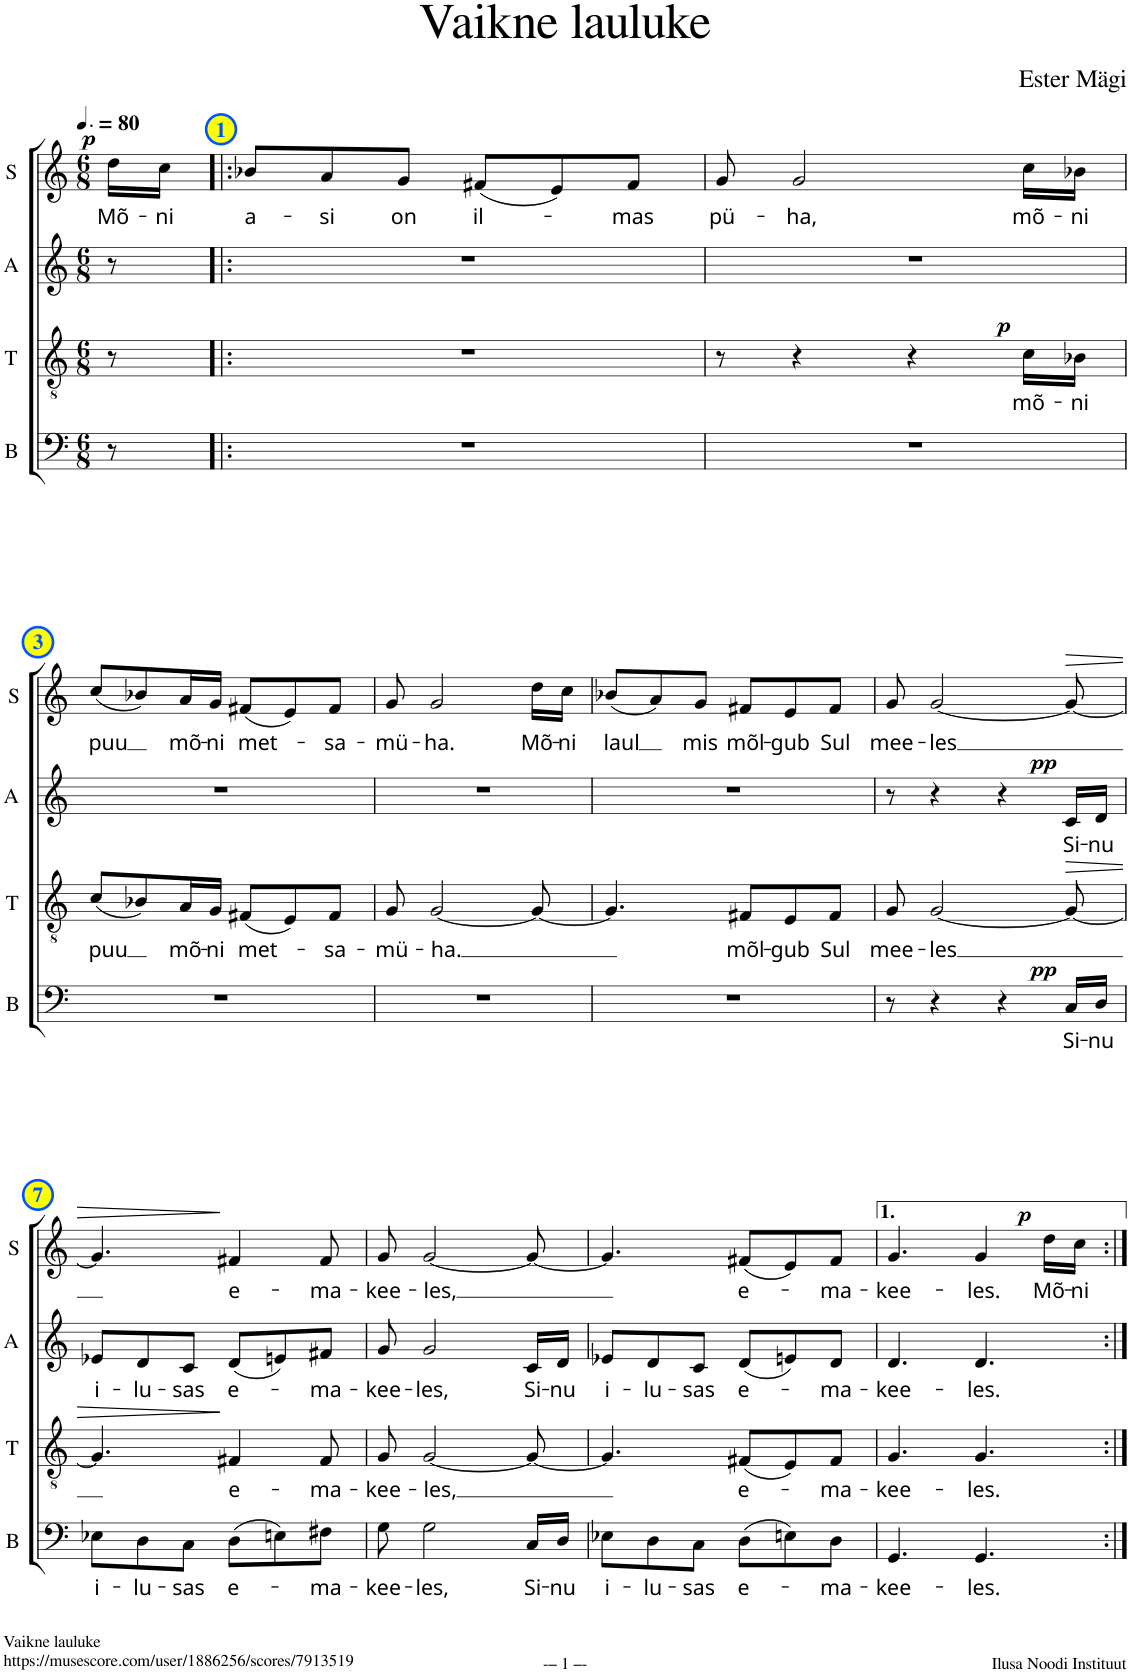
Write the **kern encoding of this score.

**kern	**text	**dynam	**kern	**text	**dynam	**kern	**text	**dynam	**kern	**text	**dynam
*part4	*part4	*part4	*part3	*part3	*part3	*part2	*part2	*part2	*part1	*part1	*part1
*staff4	*staff4	*staff4	*staff3	*staff3	*staff3	*staff2	*staff2	*staff2	*staff1	*staff1	*staff1
*I"B	*	*	*I"T	*	*	*I"A	*	*	*I"S	*	*
*I'B	*	*	*I'T	*	*	*I'A	*	*	*I'S	*	*
*clefF4	*	*	*clefGv2	*	*	*clefG2	*	*	*clefG2	*	*
*	*	*	*	*	*	*Trd1c2	*	*	*	*	*
*k[]	*	*	*k[]	*	*	*k[]	*	*	*k[]	*	*
*M6/8	*	*	*M6/8	*	*	*M6/8	*	*	*M6/8	*	*
*MM120	*	*	*MM120	*	*	*MM120	*	*	*MM120	*	*
=	=	=	=	=	=	=	=	=	=	=	=
!	!	!	!	!	!	!	!	!	!	!LO:LY:b	!LO:DY:a
8r	.	.	8r	.	.	8r	.	.	16dd\LL	Mõ-	p
!	!	!	!	!	!	!	!	!	!	!LO:LY:b	!
.	.	.	.	.	.	.	.	.	16cc\JJ	-ni	.
=1!|:	=1!|:	=1!|:	=1!|:	=1!|:	=1!|:	=1!|:	=1!|:	=1!|:	=1!|:	=1!|:	=1!|:
!	!	!	!	!	!	!	!	!	!	!LO:LY:b	!
2.r	.	.	2.r	.	.	2.r	.	.	8b-X/L	a-	.
!	!	!	!	!	!	!	!	!	!	!LO:LY:b	!
.	.	.	.	.	.	.	.	.	8a/	-si	.
!	!	!	!	!	!	!	!	!	!	!LO:LY:b	!
.	.	.	.	.	.	.	.	.	8g/J	on	.
!	!	!	!	!	!	!	!	!	!	!LO:LY:b	!
.	.	.	.	.	.	.	.	.	(8f#X/L	il-	.
.	.	.	.	.	.	.	.	.	8e/)	.	.
!	!	!	!	!	!	!	!	!	!	!LO:LY:b	!
.	.	.	.	.	.	.	.	.	8f#/J	-mas	.
=2	=2	=2	=2	=2	=2	=2	=2	=2	=2	=2	=2
!	!	!	!	!	!	!	!	!	!	!LO:LY:b	!
2.r	.	.	8r	.	.	2.r	.	.	8g/	pü-	.
!	!	!	!	!	!	!	!	!	!	!LO:LY:b	!
.	.	.	4r	.	.	.	.	.	2g/	-ha,	.
.	.	.	4r	.	.	.	.	.	.	.	.
!	!	!	!	!LO:LY:b	!LO:DY:a	!	!	!	!	!LO:LY:b	!
.	.	.	16c\LL	mõ-	p	.	.	.	16cc\LL	mõ-	.
!	!	!	!	!LO:LY:b	!	!	!	!	!	!LO:LY:b	!
.	.	.	16B-X\JJ	-ni	.	.	.	.	16b-X\JJ	-ni	.
!!LO:LB:g=z
=3	=3	=3	=3	=3	=3	=3	=3	=3	=3	=3	=3
!	!	!	!	!LO:LY:b	!	!	!	!	!	!LO:LY:b	!
2.r	.	.	(8c/L	puu	.	2.r	.	.	(8cc/L	puu	.
.	.	.	8B-X/)	.	.	.	.	.	8b-X/)	.	.
!	!	!	!	!LO:LY:b	!	!	!	!	!	!LO:LY:b	!
.	.	.	16A/L	mõ-	.	.	.	.	16a/L	mõ-	.
!	!	!	!	!LO:LY:b	!	!	!	!	!	!LO:LY:b	!
.	.	.	16G/JJ	-ni	.	.	.	.	16g/JJ	-ni	.
!	!	!	!	!LO:LY:b	!	!	!	!	!	!LO:LY:b	!
.	.	.	(8F#X/L	met-	.	.	.	.	(8f#X/L	met-	.
.	.	.	8E/)	.	.	.	.	.	8e/)	.	.
!	!	!	!	!LO:LY:b	!	!	!	!	!	!LO:LY:b	!
.	.	.	8F#/J	-sa-	.	.	.	.	8f#/J	-sa-	.
=4	=4	=4	=4	=4	=4	=4	=4	=4	=4	=4	=4
!	!	!	!	!LO:LY:b	!	!	!	!	!	!LO:LY:b	!
2.r	.	.	8G/	-mü-	.	2.r	.	.	8g/	-mü-	.
!	!	!	!	!LO:LY:b	!	!	!	!	!	!LO:LY:b	!
.	.	.	[2G/	-ha.	.	.	.	.	2g/	-ha.	.
!	!	!	!	!	!	!	!	!	!	!LO:LY:b	!
.	.	.	8G/_	.	.	.	.	.	16dd\LL	Mõ-	.
!	!	!	!	!	!	!	!	!	!	!LO:LY:b	!
.	.	.	.	.	.	.	.	.	16cc\JJ	-ni	.
=5	=5	=5	=5	=5	=5	=5	=5	=5	=5	=5	=5
!	!	!	!	!	!	!	!	!	!	!LO:LY:b	!
2.r	.	.	4.G/]	.	.	2.r	.	.	(8b-X/L	laul	.
.	.	.	.	.	.	.	.	.	8a/)	.	.
!	!	!	!	!	!	!	!	!	!	!LO:LY:b	!
.	.	.	.	.	.	.	.	.	8g/J	mis	.
!	!	!	!	!LO:LY:b	!	!	!	!	!	!LO:LY:b	!
.	.	.	8F#X/L	mõl-	.	.	.	.	8f#X/L	mõl-	.
!	!	!	!	!LO:LY:b	!	!	!	!	!	!LO:LY:b	!
.	.	.	8E/	-gub	.	.	.	.	8e/	-gub	.
!	!	!	!	!LO:LY:b	!	!	!	!	!	!LO:LY:b	!
.	.	.	8F#/J	Sul	.	.	.	.	8f#/J	Sul	.
=6	=6	=6	=6	=6	=6	=6	=6	=6	=6	=6	=6
!	!	!	!	!LO:LY:b	!	!	!	!	!	!LO:LY:b	!
8r	.	.	8G/	mee-	.	8r	.	.	8g/	mee-	.
!	!	!	!	!LO:LY:b	!	!	!	!	!	!LO:LY:b	!
4r	.	.	[2G/	-les	.	4r	.	.	[2g/	-les	.
4r	.	.	.	.	.	4r	.	.	.	.	.
!	!LO:LY:b	!LO:DY:a	!	!	!LO:HP:b	!	!LO:LY:b	!LO:DY:a	!	!	!LO:HP:b
16C/LL	Si-	pp	8G/_	.	>	16c/LL	Si-	pp	8g/_	.	>
!	!LO:LY:b	!	!	!	!	!	!LO:LY:b	!	!	!	!
16D/JJ	-nu	.	.	.	.	16d/JJ	-nu	.	.	.	.
!!LO:LB:g=z
=7	=7	=7	=7	=7	=7	=7	=7	=7	=7	=7	=7
!	!LO:LY:b	!	!	!	!	!	!LO:LY:b	!	!	!	!
8E-X\L	i-	.	4.G/]	.	.	8e-X/L	i-	.	4.g/]	.	.
!	!LO:LY:b	!	!	!	!	!	!LO:LY:b	!	!	!	!
8D\	-lu-	.	.	.	.	8d/	-lu-	.	.	.	.
!	!LO:LY:b	!	!	!	!	!	!LO:LY:b	!	!	!	!
8C\J	-sas	.	.	.	.	8c/J	-sas	.	.	.	.
!	!LO:LY:b	!	!	!LO:LY:b	!	!	!LO:LY:b	!	!	!LO:LY:b	!
(8D\L	e-	.	4F#X/	e-	]	(8d/L	e-	.	4f#X/	e-	]
8En\)	.	.	.	.	.	8en/)	.	.	.	.	.
!	!LO:LY:b	!	!	!LO:LY:b	!	!	!LO:LY:b	!	!	!LO:LY:b	!
8F#X\J	-ma-	.	8F#/	-ma-	.	8f#X/J	-ma-	.	8f#/	-ma-	.
=8	=8	=8	=8	=8	=8	=8	=8	=8	=8	=8	=8
!	!LO:LY:b	!	!	!LO:LY:b	!	!	!LO:LY:b	!	!	!LO:LY:b	!
8G\	-kee-	.	8G/	-kee-	.	8g/	-kee-	.	8g/	-kee-	.
!	!LO:LY:b	!	!	!LO:LY:b	!	!	!LO:LY:b	!	!	!LO:LY:b	!
2G\	-les,	.	[2G/	-les,	.	2g/	-les,	.	[2g/	-les,	.
!	!LO:LY:b	!	!	!	!	!	!LO:LY:b	!	!	!	!
16C/LL	Si-	.	8G/_	.	.	16c/LL	Si-	.	8g/_	.	.
!	!LO:LY:b	!	!	!	!	!	!LO:LY:b	!	!	!	!
16D/JJ	-nu	.	.	.	.	16d/JJ	-nu	.	.	.	.
=9	=9	=9	=9	=9	=9	=9	=9	=9	=9	=9	=9
!	!LO:LY:b	!	!	!	!	!	!LO:LY:b	!	!	!	!
8E-X\L	i-	.	4.G/]	.	.	8e-X/L	i-	.	4.g/]	.	.
!	!LO:LY:b	!	!	!	!	!	!LO:LY:b	!	!	!	!
8D\	-lu-	.	.	.	.	8d/	-lu-	.	.	.	.
!	!LO:LY:b	!	!	!	!	!	!LO:LY:b	!	!	!	!
8C\J	-sas	.	.	.	.	8c/J	-sas	.	.	.	.
!	!LO:LY:b	!	!	!LO:LY:b	!	!	!LO:LY:b	!	!	!LO:LY:b	!
(8D\L	e-	.	(8F#X/L	e-	.	(8d/L	e-	.	(8f#X/L	e-	.
8En\)	.	.	8E/)	.	.	8en/)	.	.	8e/)	.	.
!	!LO:LY:b	!	!	!LO:LY:b	!	!	!LO:LY:b	!	!	!LO:LY:b	!
8D\J	-ma-	.	8F#/J	-ma-	.	8d/J	-ma-	.	8f#/J	-ma-	.
=10	=10	=10	=10	=10	=10	=10	=10	=10	=10	=10	=10
!	!LO:LY:b	!	!	!LO:LY:b	!	!	!LO:LY:b	!	!	!LO:LY:b	!
4.GG/	-kee-	.	4.G/	-kee-	.	4.d/	-kee-	.	4.g/	-kee-	.
!	!LO:LY:b	!	!	!LO:LY:b	!	!	!LO:LY:b	!	!	!LO:LY:b	!
4.GG/	-les.	.	4.G/	-les.	.	4.d/	-les.	.	4g/	-les.	.
!	!	!	!	!	!	!	!	!	!	!LO:LY:b	!LO:DY:a
.	.	.	.	.	.	.	.	.	16dd\LL	Mõ-	p
!	!	!	!	!	!	!	!	!	!	!LO:LY:b	!
.	.	.	.	.	.	.	.	.	16cc\JJ	-ni	.
=:|!	=:|!	=:|!	=:|!	=:|!	=:|!	=:|!	=:|!	=:|!	=:|!	=:|!	=:|!
*-	*-	*-	*-	*-	*-	*-	*-	*-	*-	*-	*-
